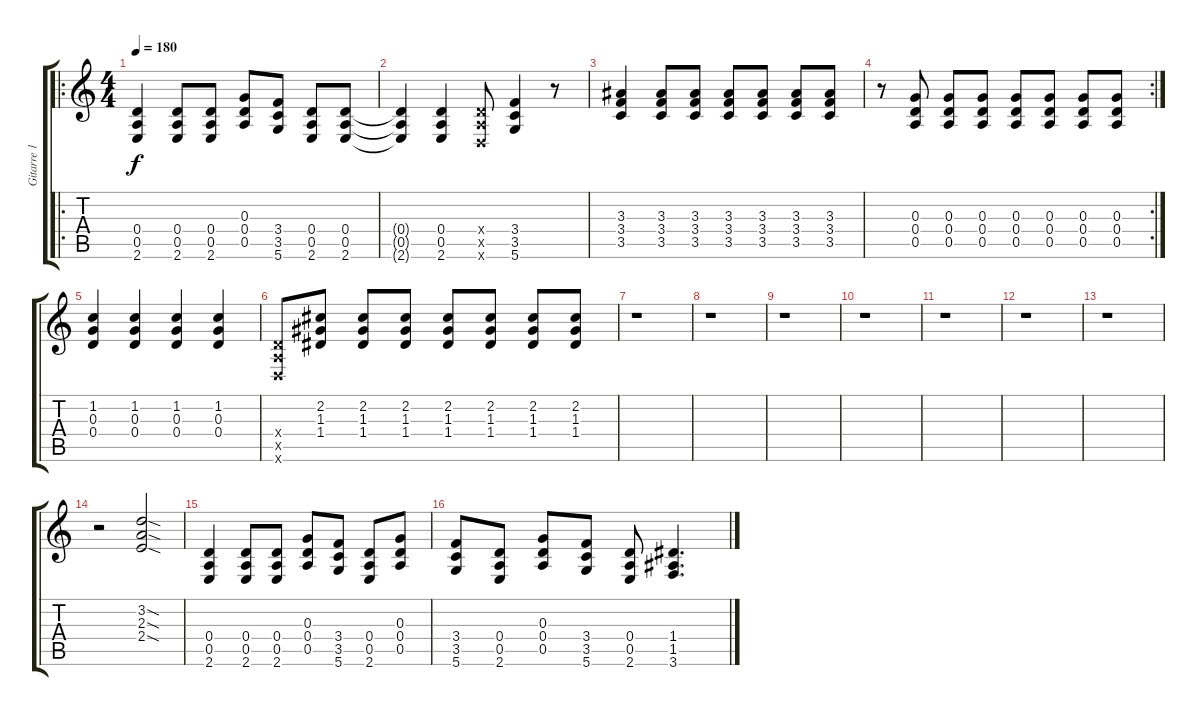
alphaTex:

\track ("Gitarre 1" "Gitarre 1") {instrument distortionguitar}
\staff {score tabs}
\tuning (E4 B3 G3 D3 A2 D2) {hide}
\ro
\ts (4 4)
\tempo 180
\clef g2
\ks c
(0.4 0.5 2.6).4{dy f} (0.4 0.5 2.6).8 (0.4 0.5 2.6).8 (0.3 0.4 0.5).8 (3.4 3.5 5.6).8 (0.4 0.5 2.6).8 (0.4 0.5 2.6).8 |
(0.4{t} 0.5{t} 2.6{t}).4 (0.4 0.5 2.6).4 (0.4{x} 0.5{x} 0.6{x}).8 (3.4 3.5 5.6).4 r.8 |
(3.3 3.4 3.5).4 (3.3 3.4 3.5).8 (3.3 3.4 3.5).8 (3.3 3.4 3.5).8 (3.3 3.4 3.5).8 (3.3 3.4 3.5).8 (3.3 3.4 3.5).8 |
\rc 2
r.8 (0.3 0.4 0.5).8 (0.3 0.4 0.5).8 (0.3 0.4 0.5).8 (0.3 0.4 0.5).8 (0.3 0.4 0.5).8 (0.3 0.4 0.5).8 (0.3 0.4 0.5).8 |
(1.2 0.3 0.4).4 (1.2 0.3 0.4).4 (1.2 0.3 0.4).4 (1.2 0.3 0.4).4 |
(0.4{x} 0.5{x} 0.6{x}).8 (2.2 1.3 1.4).8 (2.2 1.3 1.4).8 (2.2 1.3 1.4).8 (2.2 1.3 1.4).8 (2.2 1.3 1.4).8 (2.2 1.3 1.4).8 (2.2 1.3 1.4).8 |
r.1 |
r.1 |
r.1 |
r.1 |
r.1 |
r.1 |
r.1 |
r.2 (3.2{sod} 2.3{sod} 2.4{sod}).2 |
(0.4 0.5 2.6).4 (0.4 0.5 2.6).8 (0.4 0.5 2.6).8 (0.3 0.4 0.5).8 (3.4 3.5 5.6).8 (0.4 0.5 2.6).8 (0.3 0.4 0.5).8 |
(3.4 3.5 5.6).8 (0.4 0.5 2.6).8 (0.3 0.4 0.5).8 (3.4 3.5 5.6).8 (0.4 0.5 2.6).8 (1.4 1.5 3.6).4{d}
